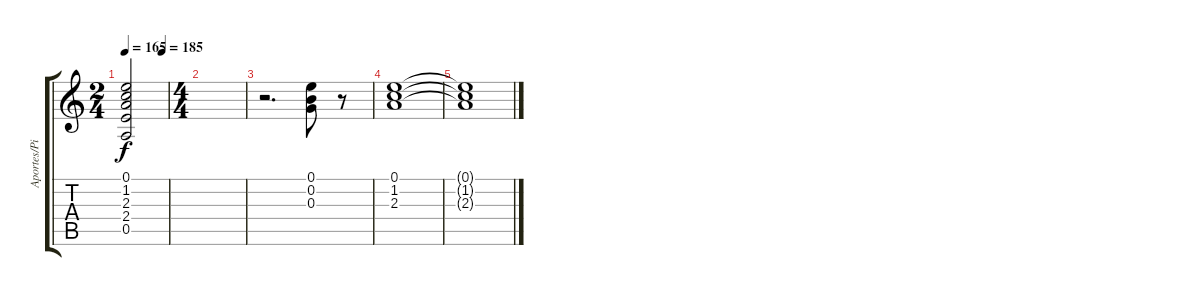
\track ("Aportes/Piano/Tarra" "Aportes/Pi") {instrument distortionguitar}
\staff {score tabs}
\tuning (E4 B3 G3 D3 A2 E2) {hide}
\ts (2 4)
\tempo 165
\tempo (185 0.875)
\clef g2
\ks c
(0.1{t} 1.2{t} 2.3{t} 2.4{t} 0.5{t}).2{dy f} |
\ts (4 4)
|
r.2{d} (0.1 0.2 0.3).8 r.8 |
(0.1 1.2 2.3).1 |
(0.1{t} 1.2{t} 2.3{t}).1
